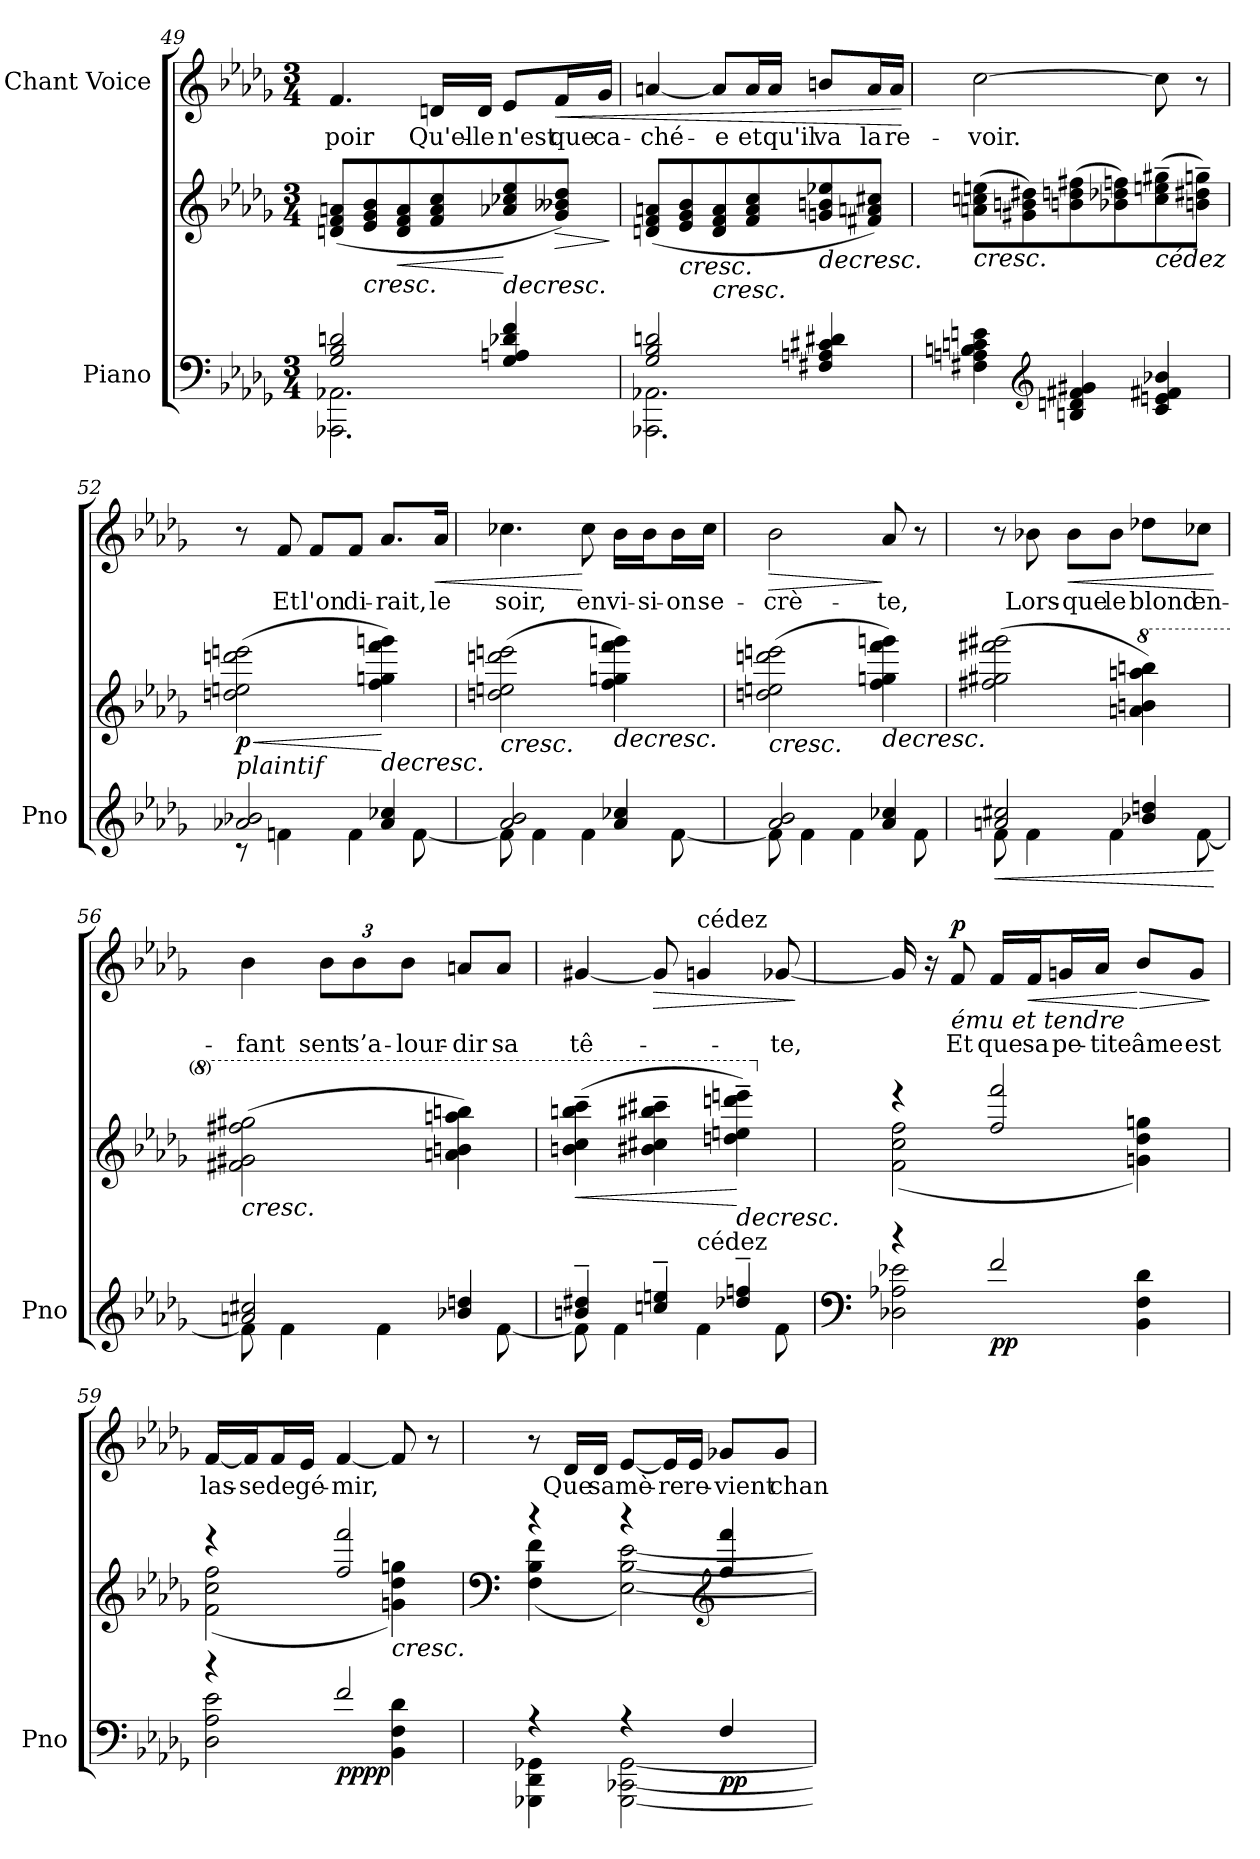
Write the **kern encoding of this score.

**kern	**kern	**dynam	**kern	**text	**dynam
*part2	*part2	*part2	*part1	*part1	*part1
*staff3	*staff2	*staff2/3	*staff1	*staff1	*staff1
*I"Piano	*	*	*I"Chant Voice	*	*
*I'Pno	*	*	*	*	*
*clefF4	*clefG2	*	*clefG2	*	*
*k[b-e-a-d-g-]	*k[b-e-a-d-g-]	*	*k[b-e-a-d-g-]	*	*
*M3/4	*M3/4	*	*M3/4	*	*
=49	=49	=49	=49	=49	=49
*^	*	*	*	*	*
!	!	!	!LO:DY:b	!	!LO:LY:b	!
!	!	!	!LO:DY:n=1:b	!	!	!
!	!	!	!LO:DY:n=2:b	!	!	!
2G-/ 2B-/ 2dn/	2.AAA-X\ 2.AA-X\	(8dn/ 8f/ 8an/L	mf p other-dynamics	4.f/	-poir	.
!	!	!	!LO:HP:b	!	!	!
.	.	8e-/ 8g-/ 8b-/	<	.	.	.
!	!	!	!LO:HP:b	!	!	!
.	.	8d/ 8f/ 8a/	<	.	.	.
!	!	!	!	!	!LO:LY:b	!
.	.	8f/ 8a/ 8cc/	.	16dn/LL	Qu'el-	.
!	!	!	!	!	!LO:LY:b	!
.	.	.	.	16d/JJ	-le	.
!	!	!	!LO:HP:n=1:b	!	!LO:LY:b	!
4G-/ 4An/ 4d-X/ 4f/	.	8a-X/ 8cc-X/ 8ee-/	[ >	8e-/L	n'est	.
!	!	!	!LO:HP:b	!	!LO:LY:b	!LO:HP:b
.	.	8g-/ 8b--X/ 8dd-/J)	>	16f/L	que	<
!	!	!	!	!	!LO:LY:b	!
.	.	.	.	16g-/JJ	ca-	.
*v	*v	*	*	*	*	*
.	.	[ ]	.	.	.
=50	=50	=50	=50	=50	=50
*^	*	*	*	*	*
!	!	!	!	!	!LO:LY:b	!
2G-/ 2B-/ 2dn/	2.AAA-X\ 2.AA-X\	(8dn/ 8f/ 8an/L	.	[4an/	-ché-	.
!	!	!	!LO:HP:b	!	!	!
.	.	8e-/ 8g-/ 8b-/	<	.	.	.
!	!	!	!LO:HP:b	!	!LO:LY:b	!
.	.	8d/ 8f/ 8a/	<	8a/L]	-e	.
!	!	!	!	!	!LO:LY:b	!
.	.	8f/ 8a/ 8cc/	.	16a/L	et	.
!	!	!	!	!	!LO:LY:b	!
.	.	.	.	16a/JJ	qu'il	.
!	!	!	!LO:HP:n=1:b	!	!LO:LY:b	!
4F#X/ 4An/ 4c#X/ 4d#X/	.	8gn/ 8bn/ 8ee-X/	] >	8bn/L	va	.
!	!	!	!	!	!LO:LY:b	!
.	.	8f#X/ 8an/ 8cc#X/J)	[	16a/L	la	.
!	!	!	!	!	!LO:LY:b	!
.	.	.	.	16a/JJ	re-	.
*v	*v	*	*	*	*	*
.	.	[	.	.	[
!!LO:LB:g=z
=51	=51	=51	=51	=51	=51
!	!	!LO:HP:b	!	!LO:LY:b	!
4F#X\ 4An\ 4Bn\ 4cn\ 4en\	(8an\ 8ccn\ 8een\L	<	[2cc\	-voir.	.
.	8g#X\ 8bn\ 8dd#X\)	.	.	.	.
*clefG2	*	*	*	*	*
4Bn/ 4dn/ 4f#X/ 4g#X/	(8bn\ 8ddn\ 8ff#X\	.	.	.	.
.	8b-X\ 8dd-X\ 8ffn\)	.	.	.	.
!	!LO:TX:b:i:t=cédez	!	!	!	!
4c/ 4en/ 4f#X/ 4b-X/	(8cc\~ 8een\~ 8gg#X\~	.	8cc\]	.	.
.	8bn\~ 8dd#X\~ 8ggn\~J)	.	8r	.	.
.	.	]	.	.	.
=52	=52	=52	=52	=52	=52
*^	*	*	*	*	*
!	!	!LO:TX:b:i:t=plaintif	!	!	!	!
!	!	!	!LO:HP:b	!	!	!
!	!	!	!LO:DY:n=1:b	!	!	!
2a-X/ 2b-X/	8r	(2ddn\ 2een\ 2dddn\ 2eeen\	< p	8r	.	.
!	!	!	!	!	!LO:LY:b	!
.	4fn\	.	.	8f/	Et	.
!	!	!	!	!	!LO:LY:b	!LO:DY:a
!	!	!	!	!	!	!LO:DY:n=1:a
.	.	.	.	8f/L	l'on	p other-dynamics
!	!	!	!	!	!LO:LY:b	!
.	4f\	.	.	8f/J	di-	.
!	!	!	!LO:HP:n=1:b	!	!LO:LY:b	!
4a-/ 4cc-X/	.	4ff\ 4ggn\ 4fff\ 4gggn\)	[ >	8.a-/L	-rait,	.
.	[8f\	.	.	.	.	.
!	!	!	!	!	!LO:LY:b	!LO:HP:b
.	.	.	.	16a-/Jk	le	<
*v	*v	*	*	*	*	*
.	.	[	.	.	.
=53	=53	=53	=53	=53	=53
*^	*	*	*	*	*
!	!	!	!LO:HP:b	!	!LO:LY:b	!
2a-/ 2b-/	8f\]	(2ddn\ 2een\ 2dddn\ 2eeen\	<	4.cc-X\	soir,	.
.	4f\	.	.	.	.	.
!	!	!	!	!	!LO:LY:b	!
.	4f\	.	.	8cc-\	en	[
!	!	!	!LO:HP:n=1:b	!	!LO:LY:b	!
4a-/ 4cc-X/	.	4ff\ 4ggn\ 4fff\ 4gggn\)	] >	16b-\LL	vi-	.
!	!	!	!	!	!LO:LY:b	!
.	.	.	.	16b-\J	-si-	.
!	!	!	!	!	!LO:LY:b	!
.	[8f\	.	.	16b-\L	-on	.
!	!	!	!	!	!LO:LY:b	!
.	.	.	.	16cc-\JJ	se-	.
*v	*v	*	*	*	*	*
.	.	[	.	.	.
=54	=54	=54	=54	=54	=54
*^	*	*	*	*	*
!	!	!	!LO:HP:b	!	!LO:LY:b	!LO:HP:b
2a-/ 2b-/	8f\]	(2ddn\ 2een\ 2dddn\ 2eeen\	<	2b-\	-crè-	>
.	4f\	.	.	.	.	.
.	4f\	.	.	.	.	.
!	!	!	!LO:HP:n=1:b	!	!LO:LY:b	!
4a-/ 4cc-X/	.	4ff\ 4ggn\ 4fff\ 4gggn\)	] >	8a-/	-te,	]
.	8f\	.	.	8r	.	.
*v	*v	*	*	*	*	*
.	.	[	.	.	.
!!LO:PB:g=z
=55	=55	=55	=55	=55	=55
!	!	!LO:HP:b=2	!	!	!
*^	*	*	*	*	*
!	!	!	!LO:HP:n=1:b	!	!	!
2an/ 2cc#X/	8f\	(2ff#X\ 2gg#X\ 2fff#X\ 2ggg#X\	> <	8r	.	.
!	!	!	!	!	!LO:LY:b	!
.	4f\	.	.	8b-X\	Lors-	.
!	!	!	!	!	!LO:LY:b	!LO:HP:b
.	.	.	.	8b-\L	-que	<
!	!	!	!	!	!LO:LY:b	!
.	4f\	.	.	8b-\J	le	.
*	*	*8va	*	*	*	*
!	!	!	!	!	!LO:LY:b	!
4b-X/ 4ddn/	.	4aan\ 4bbn\ 4aaan\ 4bbbn\)	]	8dd-X\L	blond	.
!	!	!	!	!	!LO:LY:b	!
.	[8f\	.	.	8cc-X\J	en-	.
*v	*v	*	*	*	*	*
.	.	[	.	.	[
=56	=56	=56	=56	=56	=56
*^	*	*	*	*	*
!	!	!	!LO:HP:b	!	!LO:LY:b	!
2an/ 2cc#X/	8f\]	(2ff#X\ 2gg#X\ 2fff#X\ 2ggg#X\	<	4b-\	-fant	.
.	4f\	.	.	.	.	.
!	!	!	!	!	!LO:LY:b	!
.	.	.	.	12b-\L	sent	.
!	!	!	!	!	!LO:LY:b	!
.	.	.	.	12b-\	s’a-	.
.	4f\	.	.	.	.	.
!	!	!	!	!	!LO:LY:b	!
.	.	.	.	12b-\J	-lour-	.
!	!	!	!	!	!LO:LY:b	!
4b-X/ 4ddn/	.	4aan\ 4bbn\ 4aaan\ 4bbbn\)	]	8an/L	-dir	.
!	!	!	!	!	!LO:LY:b	!
.	[8f\	.	.	8a/J	sa	.
=57	=57	=57	=57	=57	=57	=57
!	!	!	!LO:HP:b	!	!LO:LY:b	!
4bn/~ 4dd#X/~	8f\]	(4bbn\~ 4ccc\~ 4bbbn\~ 4cccc\~	<	[4g#X/	tê-	.
.	4f\	.	.	.	.	.
!	!	!	!	!	!	!LO:HP:b
4ccn/~ 4een/~	.	4bb#X\~ 4ccc#X\~ 4bbb#X\~ 4cccc#X\~	.	8g#/]	.	>
!	!	!	!	!LO:TX:a:t=cédez	!	!
!	!LO:TX:a:t=cédez	!	!	!	!	!
.	4f\	.	.	4gn/	.	.
!	!	!	!LO:HP:n=1:b	!	!	!
4dd-X/~ 4ffn/~	.	4dddn\~ 4eeen\~ 4ddddn\~ 4eeeen\~)	[ >	.	.	.
!	!	!	!	!	!LO:LY:b	!
.	8f\	.	.	[8g-X/	-te,	.
*v	*v	*	*	*	*	*
.	.	[	.	.	]
!!LO:LB:g=z
=58	=58	=58	=58	=58	=58
*clefF4	*	*	*	*	*
*^	*	*	*	*	*
*	*	*X8va	*	*	*	*
*	*	*^	*	*	*	*
!	!	!	!	!LO:DY:b	!	!	!
!	!	!	!	!LO:DY:n=1:b	!	!	!
4r	2D-X\ 2A-X\ 2e-X\	4r	(2f\ 2cc\ 2ff\	mf other-dynamics	16g-/]	.	.
.	.	.	.	.	16r	.	.
!	!	!	!	!	!LO:TX:b:i:t=ému et tendre	!	!
!	!	!	!	!	!	!LO:LY:b	!LO:DY:a
.	.	.	.	.	8f/	Et	p
!	!	!	!	!LO:DY:n=2:b=2	!	!LO:LY:b	!
!	!	!	!	!LO:DY:n=3:b	!	!	!
2f/	.	2ff/ 2fff/	.	p p	16f/LL	que	.
!	!	!	!	!	!	!LO:LY:b	!LO:HP:b
.	.	.	.	.	16f/J	sa	<
!	!	!	!	!	!	!LO:LY:b	!
.	.	.	.	.	16gn/L	pe-	.
!	!	!	!	!	!	!LO:LY:b	!
.	.	.	.	.	16a-/JJ	-tite	.
!	!	!	!	!	!	!LO:LY:b	!LO:HP:n=1:b
.	4BB-\ 4F\ 4d-\	.	4gn\ 4dd-\ 4ggn\)	.	8b-/L	âme	[ >
!	!	!	!	!	!	!LO:LY:b	!
.	.	.	.	.	8g/J	est	.
*v	*v	*	*	*	*	*	*
*	*v	*v	*	*	*	*
.	.	.	.	.	]
=59	=59	=59	=59	=59	=59
*^	*^	*	*	*	*
!	!	!	!	!	!	!LO:LY:b	!
4r	2D-\ 2A-\ 2e-\	4r	(2f\ 2cc\ 2ff\	.	[16f/LL	las-	.
!	!	!	!	!	!	!LO:LY:b	!
.	.	.	.	.	16f/J]	-se	.
!	!	!	!	!	!	!LO:LY:b	!
.	.	.	.	.	16f/L	de	.
!	!	!	!	!	!	!LO:LY:b	!
.	.	.	.	.	16e-/JJ	gé-	.
!	!	!	!	!LO:DY:b=2	!	!LO:LY:b	!
!	!	!	!	!LO:DY:n=1:b	!	!	!
2f/	.	2ff/ 2fff/	.	pp pp	[4f/	-mir,	.
!	!	!	!	!LO:HP:b	!	!	!
.	4BB-\ 4F\ 4d-\	.	4gn\ 4dd-\ 4ggn\)	<	8f/]	.	.
.	.	.	.	.	8r	.	.
*v	*v	*	*	*	*	*	*
*	*v	*v	*	*	*	*
.	.	]	.	.	.
=60	=60	=60	=60	=60	=60
*	*clefF4	*	*	*	*
*^	*^	*	*	*	*
!	!	!	!	!LO:DY:b	!	!	!
!	!	!	!	!LO:DY:n=1:b	!	!	!
4r	4GGG-X\ 4DD-\ 4GG-X\	4r	(>4F\ 4B-\ 4f\	f other-dynamics	8r	.	.
!	!	!	!	!	!	!LO:LY:b	!
.	.	.	.	.	16d-/LL	Que	.
!	!	!	!	!	!	!LO:LY:b	!
.	.	.	.	.	16d-/JJ	sa	.
!	!	!	!LO:N:n=1:head=open	!	!	!	!
!	!	!	!LO:N:n=2:head=open	!	!	!	!
!	!	!	!LO:N:n=3:head=open	!	!	!LO:LY:b	!
4r	[2GGG-\ [2CC-X\ [2GG-\	4r	[2E-\ [2B-\ [2e-\)	.	[8e-/L	mè-	.
!	!	!	!	!	!	!LO:LY:b	!LO:DY:a
!	!	!	!	!	!	!	!LO:DY:n=1:a
.	.	.	.	.	16e-/L]	-re	mf other-dynamics
!	!	!	!	!	!	!LO:LY:b	!
.	.	.	.	.	16e-/JJ	re-	.
*	*	*clefG2	*	*	*	*	*
!	!	!	!	!LO:DY:n=2:b=2	!	!LO:LY:b	!
!	!	!	!	!LO:DY:n=3:b	!	!	!
4F/	.	4ff/ 4fff/	.	p p	8g-X/L	-vient	.
!	!	!	!	!	!	!LO:LY:b	!
.	.	.	.	.	8g-/J	chan-	.
*v	*v	*	*	*	*	*	*
*	*v	*v	*	*	*	*
.	.	[	.	.	.
=	=	=	=	=	=
*-	*-	*-	*-	*-	*-
